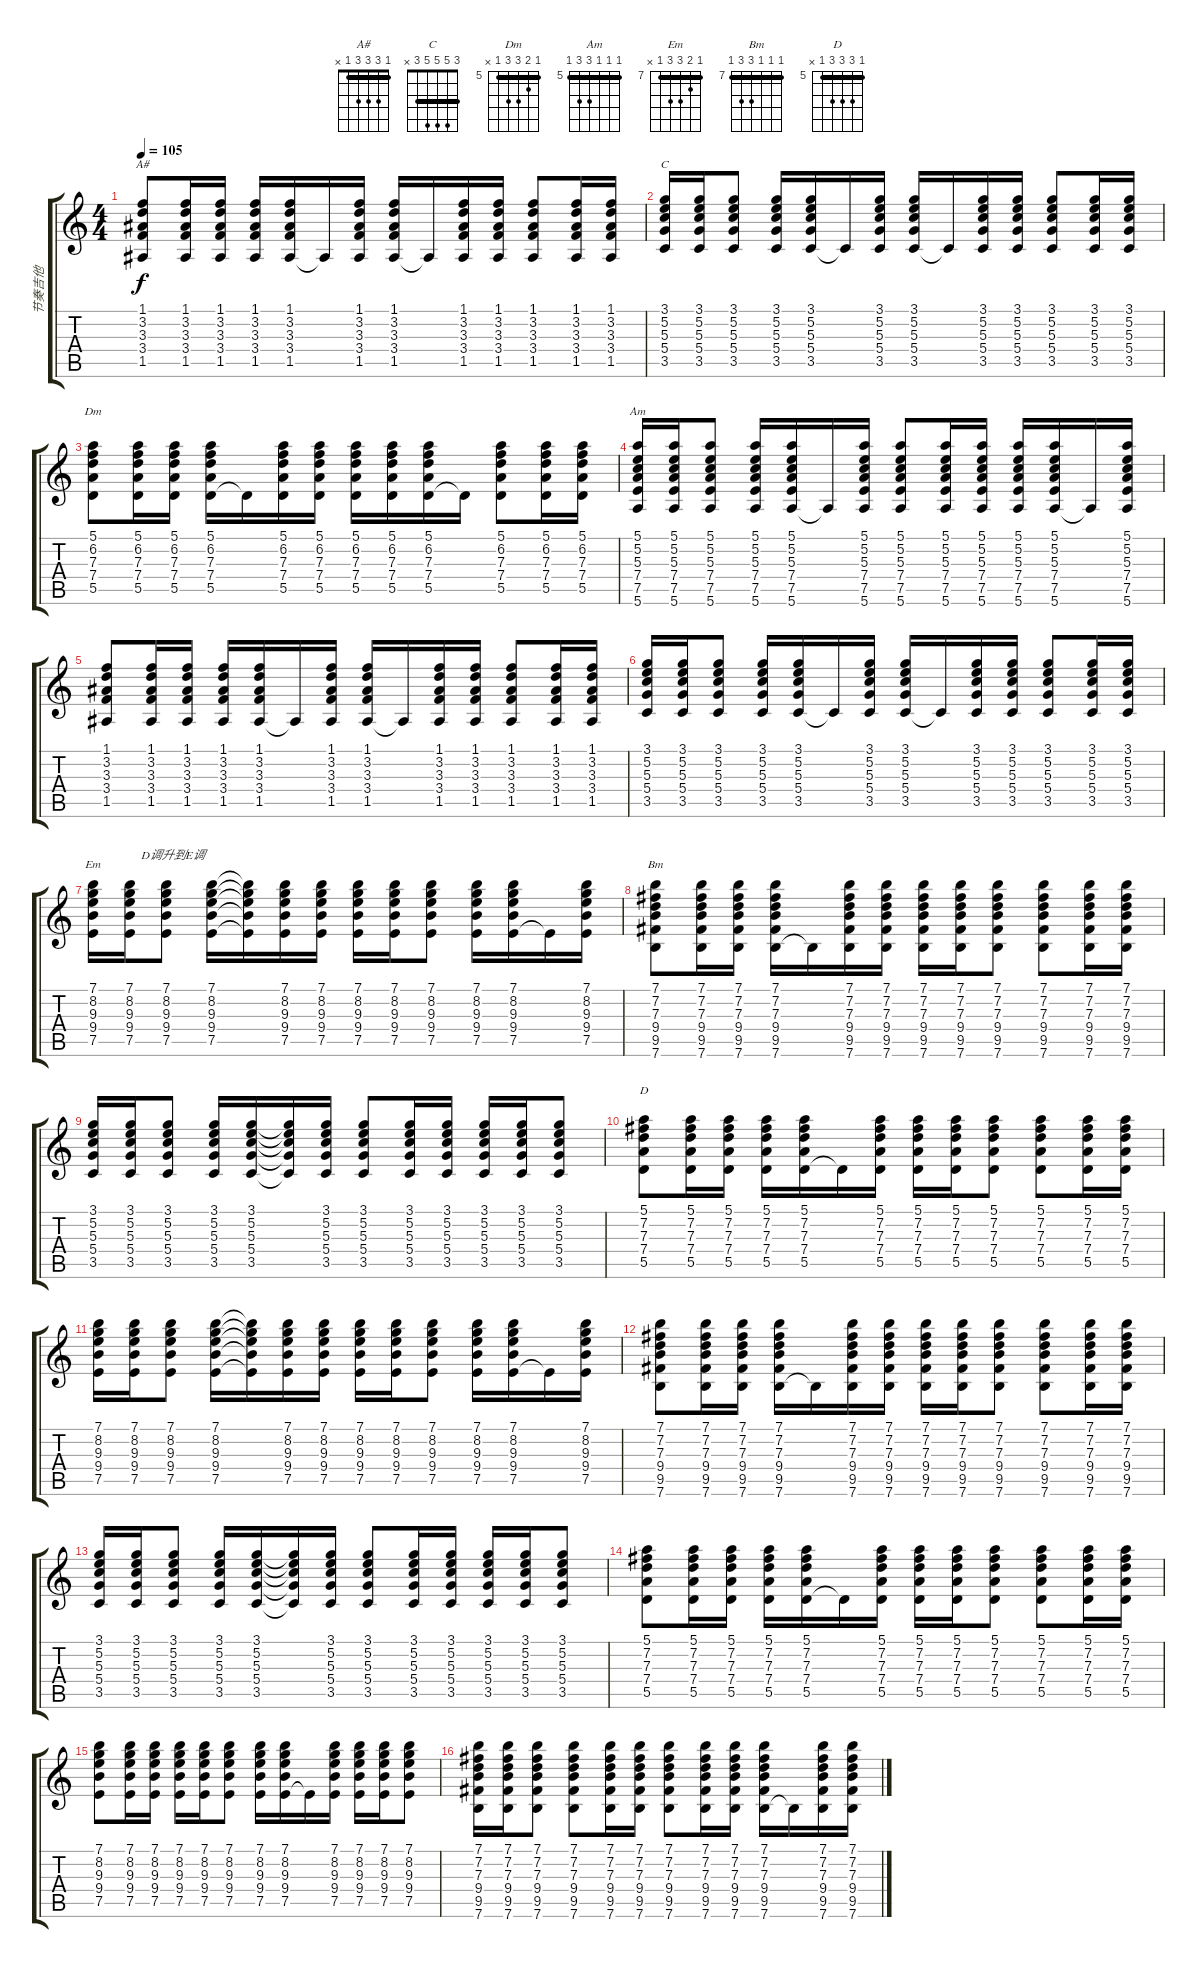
\track ("节奏吉他" "节奏吉他") {instrument electricguitarclean}
\staff {score tabs}
\tuning (E4 B3 G3 D3 A2 E2) {hide}
\chord ("A#" 1 3 3 3 1 x) {barre 1}
\chord ("C" 3 5 5 5 3 x) {barre 3}
\chord ("Dm" 5 6 7 7 5 x) {firstfret 5 barre 5}
\chord ("Am" 5 5 5 7 7 5) {firstfret 5 barre 5}
\chord ("Em" 7 8 9 9 7 x) {firstfret 7 barre 7}
\chord ("Bm" 7 7 7 9 9 7) {firstfret 7 barre 7}
\chord ("D" 5 7 7 7 5 x) {firstfret 5 barre 5}
\ts (4 4)
\tempo 105
\clef g2
\ks c
(1.1 3.2 3.3 3.4 1.5).8{ch "A#" dy f} (1.1 3.2 3.3 3.4 1.5).16 (1.1 3.2 3.3 3.4 1.5).16 (1.1 3.2 3.3 3.4 1.5).16 (1.1 3.2 3.3 3.4 1.5).16 1.5{t}.16 (1.1 3.2 3.3 3.4 1.5).16 (1.1 3.2 3.3 3.4 1.5).16 1.5{t}.16 (1.1 3.2 3.3 3.4 1.5).16 (1.1 3.2 3.3 3.4 1.5).16 (1.1 3.2 3.3 3.4 1.5).8 (1.1 3.2 3.3 3.4 1.5).16 (1.1 3.2 3.3 3.4 1.5).16 |
(3.1 5.2 5.3 5.4 3.5).16{ch "C"} (3.1 5.2 5.3 5.4 3.5).16 (3.1 5.2 5.3 5.4 3.5).8 (3.1 5.2 5.3 5.4 3.5).16 (3.1 5.2 5.3 5.4 3.5).16 3.5{t}.16 (3.1 5.2 5.3 5.4 3.5).16 (3.1 5.2 5.3 5.4 3.5).16 3.5{t}.16 (3.1 5.2 5.3 5.4 3.5).16 (3.1 5.2 5.3 5.4 3.5).16 (3.1 5.2 5.3 5.4 3.5).8 (3.1 5.2 5.3 5.4 3.5).16 (3.1 5.2 5.3 5.4 3.5).16 |
(5.1 6.2 7.3 7.4 5.5).8{ch "Dm"} (5.1 6.2 7.3 7.4 5.5).16 (5.1 6.2 7.3 7.4 5.5).16 (5.1 6.2 7.3 7.4 5.5).16 5.5{t}.16 (5.1 6.2 7.3 7.4 5.5).16 (5.1 6.2 7.3 7.4 5.5).16 (5.1 6.2 7.3 7.4 5.5).16 (5.1 6.2 7.3 7.4 5.5).16 (5.1 6.2 7.3 7.4 5.5).16 5.5{t}.16 (5.1 6.2 7.3 7.4 5.5).8 (5.1 6.2 7.3 7.4 5.5).16 (5.1 6.2 7.3 7.4 5.5).16 |
(5.1 5.2 5.3 7.4 7.5 5.6).16{ch "Am"} (5.1 5.2 5.3 7.4 7.5 5.6).16 (5.1 5.2 5.3 7.4 7.5 5.6).8 (5.1 5.2 5.3 7.4 7.5 5.6).16 (5.1 5.2 5.3 7.4 7.5 5.6).16 5.6{t}.16 (5.1 5.2 5.3 7.4 7.5 5.6).16 (5.1 5.2 5.3 7.4 7.5 5.6).8 (5.1 5.2 5.3 7.4 7.5 5.6).16 (5.1 5.2 5.3 7.4 7.5 5.6).16 (5.1 5.2 5.3 7.4 7.5 5.6).16 (5.1 5.2 5.3 7.4 7.5 5.6).16 5.6{t}.16 (5.1 5.2 5.3 7.4 7.5 5.6).16 |
(1.1 3.2 3.3 3.4 1.5).8 (1.1 3.2 3.3 3.4 1.5).16 (1.1 3.2 3.3 3.4 1.5).16 (1.1 3.2 3.3 3.4 1.5).16 (1.1 3.2 3.3 3.4 1.5).16 1.5{t}.16 (1.1 3.2 3.3 3.4 1.5).16 (1.1 3.2 3.3 3.4 1.5).16 1.5{t}.16 (1.1 3.2 3.3 3.4 1.5).16 (1.1 3.2 3.3 3.4 1.5).16 (1.1 3.2 3.3 3.4 1.5).8 (1.1 3.2 3.3 3.4 1.5).16 (1.1 3.2 3.3 3.4 1.5).16 |
(3.1 5.2 5.3 5.4 3.5).16 (3.1 5.2 5.3 5.4 3.5).16 (3.1 5.2 5.3 5.4 3.5).8 (3.1 5.2 5.3 5.4 3.5).16 (3.1 5.2 5.3 5.4 3.5).16 3.5{t}.16 (3.1 5.2 5.3 5.4 3.5).16 (3.1 5.2 5.3 5.4 3.5).16 3.5{t}.16 (3.1 5.2 5.3 5.4 3.5).16 (3.1 5.2 5.3 5.4 3.5).16 (3.1 5.2 5.3 5.4 3.5).8 (3.1 5.2 5.3 5.4 3.5).16 (3.1 5.2 5.3 5.4 3.5).16 |
(7.1 8.2 9.3 9.4 7.5).16{ch "Em" txt "                D调升到E调"} (7.1 8.2 9.3 9.4 7.5).16 (7.1 8.2 9.3 9.4 7.5).8 (7.1 8.2 9.3 9.4 7.5).16 (7.1{t} 8.2{t} 9.3{t} 9.4{t} 7.5{t}).16 (7.1 8.2 9.3 9.4 7.5).16 (7.1 8.2 9.3 9.4 7.5).16 (7.1 8.2 9.3 9.4 7.5).16 (7.1 8.2 9.3 9.4 7.5).16 (7.1 8.2 9.3 9.4 7.5).8 (7.1 8.2 9.3 9.4 7.5).16 (7.1 8.2 9.3 9.4 7.5).16 7.5{t}.16 (7.1 8.2 9.3 9.4 7.5).16 |
(7.1 7.2 7.3 9.4 9.5 7.6).8{ch "Bm"} (7.1 7.2 7.3 9.4 9.5 7.6).16 (7.1 7.2 7.3 9.4 9.5 7.6).16 (7.1 7.2 7.3 9.4 9.5 7.6).16 7.6{t}.16 (7.1 7.2 7.3 9.4 9.5 7.6).16 (7.1 7.2 7.3 9.4 9.5 7.6).16 (7.1 7.2 7.3 9.4 9.5 7.6).16 (7.1 7.2 7.3 9.4 9.5 7.6).16 (7.1 7.2 7.3 9.4 9.5 7.6).8 (7.1 7.2 7.3 9.4 9.5 7.6).8 (7.1 7.2 7.3 9.4 9.5 7.6).16 (7.1 7.2 7.3 9.4 9.5 7.6).16 |
(3.1 5.2 5.3 5.4 3.5).16 (3.1 5.2 5.3 5.4 3.5).16 (3.1 5.2 5.3 5.4 3.5).8 (3.1 5.2 5.3 5.4 3.5).16 (3.1 5.2 5.3 5.4 3.5).16 (3.1{t} 5.2{t} 5.3{t} 5.4{t} 3.5{t}).16 (3.1 5.2 5.3 5.4 3.5).16 (3.1 5.2 5.3 5.4 3.5).8 (3.1 5.2 5.3 5.4 3.5).16 (3.1 5.2 5.3 5.4 3.5).16 (3.1 5.2 5.3 5.4 3.5).16 (3.1 5.2 5.3 5.4 3.5).16 (3.1 5.2 5.3 5.4 3.5).8 |
(5.1 7.2 7.3 7.4 5.5).8{ch "D"} (5.1 7.2 7.3 7.4 5.5).16 (5.1 7.2 7.3 7.4 5.5).16 (5.1 7.2 7.3 7.4 5.5).16 (5.1 7.2 7.3 7.4 5.5).16 5.5{t}.16 (5.1 7.2 7.3 7.4 5.5).16 (5.1 7.2 7.3 7.4 5.5).16 (5.1 7.2 7.3 7.4 5.5).16 (5.1 7.2 7.3 7.4 5.5).8 (5.1 7.2 7.3 7.4 5.5).8 (5.1 7.2 7.3 7.4 5.5).16 (5.1 7.2 7.3 7.4 5.5).16 |
(7.1 8.2 9.3 9.4 7.5).16 (7.1 8.2 9.3 9.4 7.5).16 (7.1 8.2 9.3 9.4 7.5).8 (7.1 8.2 9.3 9.4 7.5).16 (7.1{t} 8.2{t} 9.3{t} 9.4{t} 7.5{t}).16 (7.1 8.2 9.3 9.4 7.5).16 (7.1 8.2 9.3 9.4 7.5).16 (7.1 8.2 9.3 9.4 7.5).16 (7.1 8.2 9.3 9.4 7.5).16 (7.1 8.2 9.3 9.4 7.5).8 (7.1 8.2 9.3 9.4 7.5).16 (7.1 8.2 9.3 9.4 7.5).16 7.5{t}.16 (7.1 8.2 9.3 9.4 7.5).16 |
(7.1 7.2 7.3 9.4 9.5 7.6).8 (7.1 7.2 7.3 9.4 9.5 7.6).16 (7.1 7.2 7.3 9.4 9.5 7.6).16 (7.1 7.2 7.3 9.4 9.5 7.6).16 7.6{t}.16 (7.1 7.2 7.3 9.4 9.5 7.6).16 (7.1 7.2 7.3 9.4 9.5 7.6).16 (7.1 7.2 7.3 9.4 9.5 7.6).16 (7.1 7.2 7.3 9.4 9.5 7.6).16 (7.1 7.2 7.3 9.4 9.5 7.6).8 (7.1 7.2 7.3 9.4 9.5 7.6).8 (7.1 7.2 7.3 9.4 9.5 7.6).16 (7.1 7.2 7.3 9.4 9.5 7.6).16 |
(3.1 5.2 5.3 5.4 3.5).16 (3.1 5.2 5.3 5.4 3.5).16 (3.1 5.2 5.3 5.4 3.5).8 (3.1 5.2 5.3 5.4 3.5).16 (3.1 5.2 5.3 5.4 3.5).16 (3.1{t} 5.2{t} 5.3{t} 5.4{t} 3.5{t}).16 (3.1 5.2 5.3 5.4 3.5).16 (3.1 5.2 5.3 5.4 3.5).8 (3.1 5.2 5.3 5.4 3.5).16 (3.1 5.2 5.3 5.4 3.5).16 (3.1 5.2 5.3 5.4 3.5).16 (3.1 5.2 5.3 5.4 3.5).16 (3.1 5.2 5.3 5.4 3.5).8 |
(5.1 7.2 7.3 7.4 5.5).8 (5.1 7.2 7.3 7.4 5.5).16 (5.1 7.2 7.3 7.4 5.5).16 (5.1 7.2 7.3 7.4 5.5).16 (5.1 7.2 7.3 7.4 5.5).16 5.5{t}.16 (5.1 7.2 7.3 7.4 5.5).16 (5.1 7.2 7.3 7.4 5.5).16 (5.1 7.2 7.3 7.4 5.5).16 (5.1 7.2 7.3 7.4 5.5).8 (5.1 7.2 7.3 7.4 5.5).8 (5.1 7.2 7.3 7.4 5.5).16 (5.1 7.2 7.3 7.4 5.5).16 |
\section ("" "")
(7.1 8.2 9.3 9.4 7.5).8 (7.1 8.2 9.3 9.4 7.5).16 (7.1 8.2 9.3 9.4 7.5).16 (7.1 8.2 9.3 9.4 7.5).16 (7.1 8.2 9.3 9.4 7.5).16 (7.1 8.2 9.3 9.4 7.5).8 (7.1 8.2 9.3 9.4 7.5).16 (7.1 8.2 9.3 9.4 7.5).16 7.5{t}.16 (7.1 8.2 9.3 9.4 7.5).16 (7.1 8.2 9.3 9.4 7.5).16 (7.1 8.2 9.3 9.4 7.5).16 (7.1 8.2 9.3 9.4 7.5).8 |
(7.1 7.2 7.3 9.4 9.5 7.6).16 (7.1 7.2 7.3 9.4 9.5 7.6).16 (7.1 7.2 7.3 9.4 9.5 7.6).8 (7.1 7.2 7.3 9.4 9.5 7.6).8 (7.1 7.2 7.3 9.4 9.5 7.6).16 (7.1 7.2 7.3 9.4 9.5 7.6).16 (7.1 7.2 7.3 9.4 9.5 7.6).8 (7.1 7.2 7.3 9.4 9.5 7.6).16 (7.1 7.2 7.3 9.4 9.5 7.6).16 (7.1 7.2 7.3 9.4 9.5 7.6).16 7.6{t}.16 (7.1 7.2 7.3 9.4 9.5 7.6).16 (7.1 7.2 7.3 9.4 9.5 7.6).16
